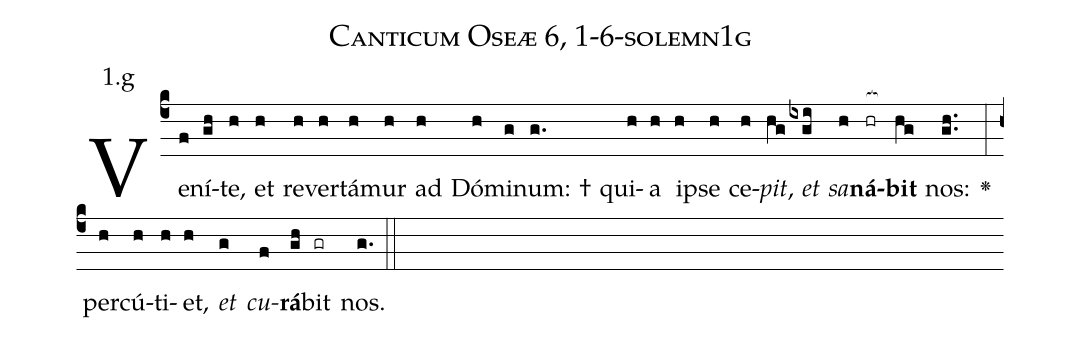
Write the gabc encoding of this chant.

name: Canticum Oseæ 6, 1-6-solemn1g;
annotation: 1.g;
%%
(c4)Ve(f)ní(gh)te,(h) et(h) re(h)ver(h)tá(h)mur(h) ad(h) Dó(h)mi(g)num: †(g.) qui(h)a(h) i(h)pse(h) ce(h)<i>pit</i>,(hg) <i>et</i>(ixgi) <i>sa</i>(h)<b>ná</b>(hr[ocb:1{])<b>bit</b>(hg[ocb:0}]) nos:(gh..) <v>\greheightstar</v>(:) per(h)cú(h)ti(h)et,(h) <i>et</i>(g) <i>cu</i>(f)<b>rá</b>(gh)bit(gr) nos.(g.) (::)


%E(h) u(h) o(g) u(f) a(gh) e.(g.) (::)
